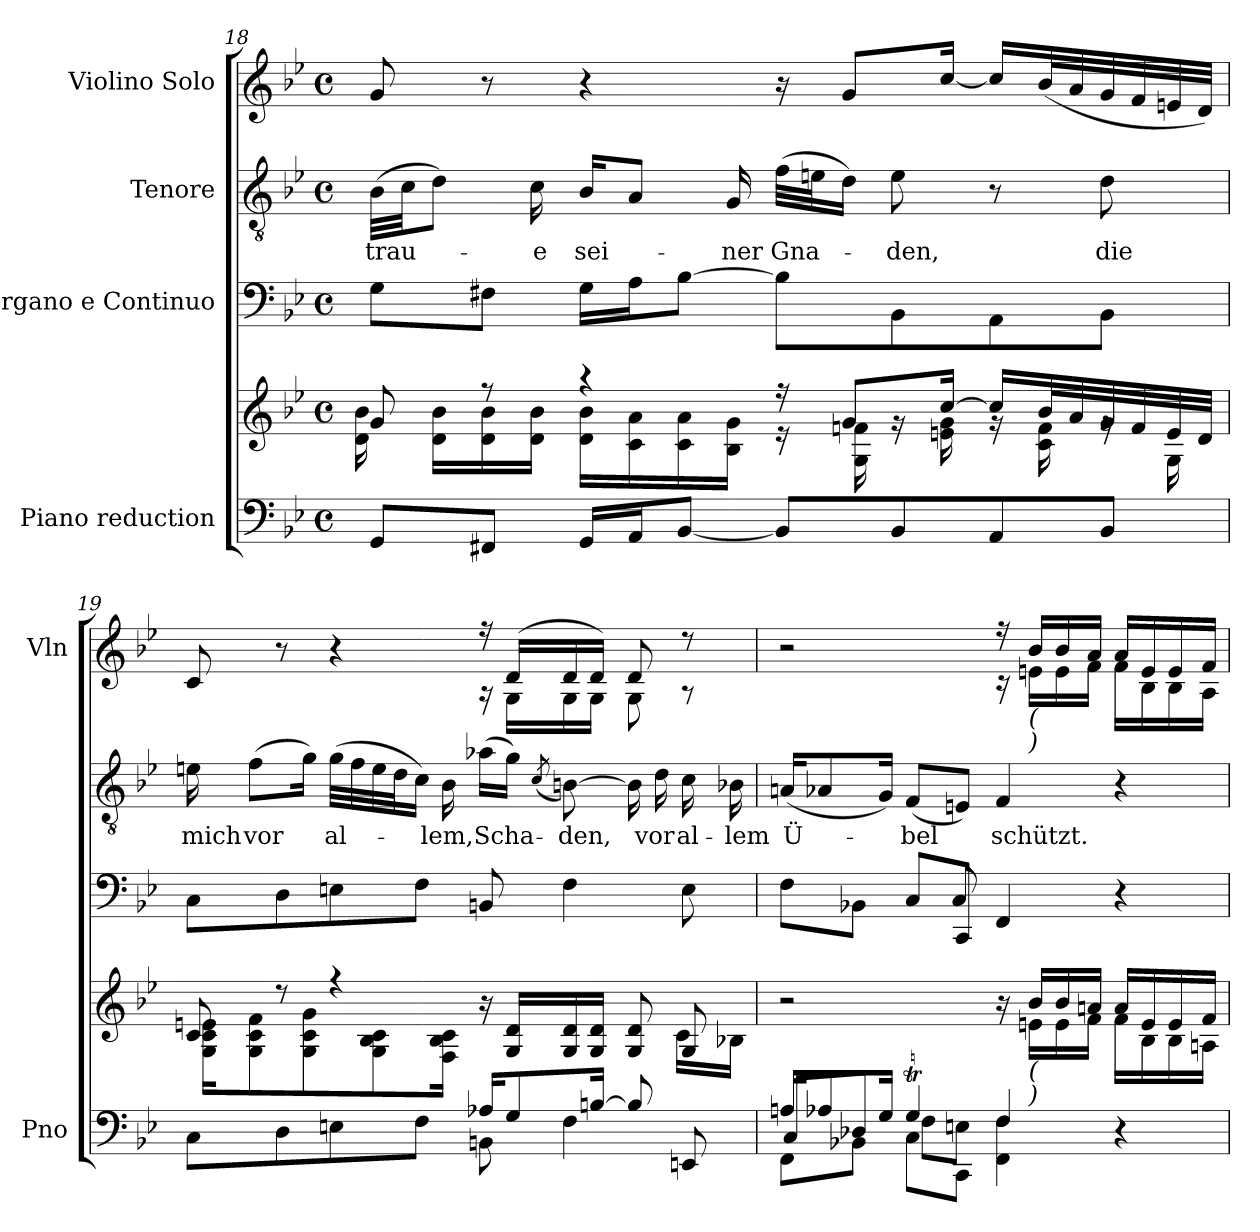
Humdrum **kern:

**kern	**kern	**kern	**kern	**text	**kern
*part4	*part4	*part3	*part2	*part2	*part1
*staff5	*staff4	*staff3	*staff2	*staff2	*staff1
*I"Piano reduction	*	*I"Organo e Continuo	*I"Tenore	*	*I"Violino Solo
*I'Pno	*	*	*	*	*I'Vln
!!LO:LB:g=z
*clefF4	*clefG2	*clefF4	*clefGv2	*	*clefG2
*k[b-e-]	*k[b-e-]	*k[b-e-]	*k[b-e-]	*	*k[b-e-]
*M4/4	*M4/4	*M4/4	*M4/4	*	*M4/4
*met(c)	*met(c)	*met(c)	*met(c)	*	*met(c)
=18	=18	=18	=18	=18	=18
*	*^	*	*	*	*
!	!	!	!	!	!LO:LY:b	!
8GG/L	8g/	16d\ 16b-\	8G\L	(>32B-\LLL	trau-	8g/
.	.	.	.	32c\JJ	.	.
.	.	16d\ 16b-\LL	.	8d\J)	.	.
8FF#X/J	8r	16d\ 16b-\	8F#X\J	.	.	8r
!	!	!	!	!	!LO:LY:b	!
.	.	16d\ 16b-\JJ	.	16c\	-e	.
!	!	!	!	!	!LO:LY:b	!
16GG/LL	4r	16d\ 16b-\LL	16G\LL	16B-/KL	sei-	4r
16AA/J	.	16c\ 16a\	16A\J	8A/J	.	.
[8BB-/J	.	16c\ 16a\	[8B-\J	.	.	.
!	!	!	!	!	!LO:LY:b	!
.	.	16B-\ 16g\JJ	.	16G/	-ner	.
!	!	!	!	!	!LO:LY:b	!
8BB-/L]	16r	16r	8B-\L]	(>32f\LLL	Gna-	16r
.	.	.	.	32en\J	.	.
.	8g/L	16G\ 16fn\	.	16d\JJ)	.	8g/L
!	!	!	!	!	!LO:LY:b	!
8BB-/	.	16rg	8BB-\	8e\	-den,	.
.	[16cc/Jk	16en\ 16g\	.	.	.	[16cc/Jk
8AA/	16cc/LL]	16rg	8AA\	8r	.	16cc/LL]
.	32b-/L	16c\ 16f\	.	.	.	(<32b-/L
.	32a/	.	.	.	.	32a/
!	!	!	!	!	!LO:LY:b	!
8BB-/J	32g/	16rg	8BB-\J	8d\	die	32g/
.	32f/	.	.	.	.	32f/
.	32e/	16G\	.	.	.	32en/
.	32d/JJJ	.	.	.	.	32d/JJJ)
=19	=19	=19	=19	=19	=19	=19
*^	*	*	*	*	*	*
!	!	!	!	!	!	!LO:LY:b	!
*	*	*	*	*	*	*	*^
2ryy	8C\L	8c/	16G\ 16c\ 16en\KL	8C\L	16en\	mich	8c/	8ryy
!	!	!	!	!	!	!LO:LY:b	!	!
.	.	.	8G\ 8c\ 8f\	.	(>8f\L	vor	.	.
.	8D\	8r	.	8D\	.	.	8r	8ryy
.	.	.	8G\ 8c\ 8g\	.	16g\Jk)	.	.	.
!	!	!	!	!	!	!LO:LY:b	!	!
.	8En\	4r	.	8En\	(>32g\LLL	al-	4r	4ryy
.	.	.	.	.	32f\	.	.	.
.	.	.	8G\ 8B-\ 8c\	.	32e\	.	.	.
.	.	.	.	.	32d\J	.	.	.
.	8F\J	.	.	8F\J	16c\JJ)	.	.	.
!	!	!	!	!	!	!LO:LY:b	!	!
.	.	.	16F\ 16B-\ 16c\Jk	.	16B-\	-lem,	.	.
!	!	!	!	!	!	!LO:LY:b	!	!
16A-X/KL	8BBn\	16r	4.ryy	8BBn/	(>16a-X\LL	Scha-	16r	16r
8G/	.	16G/ 16d/LL	.	.	16g\JJ)	.	(>16d/LL	16G\LL
.	.	.	.	.	(<8qc/	.	.	.
!	!	!	!	!	!	!LO:LY:b	!	!
.	4F\	16G/ 16d/	.	4F\	[8Bn\)	-den,	16d/	16G\
[16Bn/Jk	.	16G/ 16d/JJ	.	.	.	.	16d/JJ)	16G\JJ
8B/]	.	8G/ 8d/	.	.	16B\]	.	8d/	8G\
!	!	!	!	!	!	!LO:LY:b	!	!
.	.	.	.	.	16d\	vor	.	.
!	!	!	!	!	!	!LO:LY:b	!	!
8ryy	8EEn/	8G/	16c\LL	8E\	16c\	al-	8r	8r
!	!	!	!	!	!	!LO:LY:b	!	!
.	.	.	16B-X\JJ	.	16B-X\	-lem	.	.
!!LO:PB:g=z	!!
=20	=20	=20	=20	=20	=20	=20	=20	=20
*	*^	*	*	*^	*	*	*	*
!	!	!	!	!	!	!	!	!LO:LY:b	!	!
16An/KL	8FF\L	8C/L	2r	2ryy	8F\L	4ryy	(<16An/KL	Ü-	2r	2ryy
8A-X/	.	.	.	.	.	.	8A-X/	.	.	.
.	8BB-X\J	8D-X/J	.	.	8BB-X\J	.	.	.	.	.
16G/Jk	.	.	.	.	.	.	16G/Jk)	.	.	.
!	!	!	!	!	!	!	!	!LO:LY:b	!	!
4GT/	8C\L	8F\L	.	.	8C/L	8ryy	(<8F/L	-bel	.	.
.	8CC\J	8En\J	.	.	8CC/J	8C!/	8En/J)	.	.	.
!	!	!	!	!	!	!	!	!LO:LY:b	!	!
4F/	4FF\	4F\	16r	16ryy	4FF/	4ryy	4F/	schützt.	16r	16r
!	!	!	!	!	!	!	!	!	!LO:TX:b:i:t=(	!
!	!	!	!	!	!	!	!	!	!LO:TX:b:i:t=)	!
!	!	!	!LO:TX:b:i:t=(	!	!	!	!	!	!	!
!	!	!	!LO:TX:b:i:t=)	!	!	!	!	!	!	!
.	.	.	16b-/LL	16en\LL	.	.	.	.	16b-/LL	16en\LL
.	.	.	16b-/	16e\	.	.	.	.	16b-/	16e\
.	.	.	16an/JJ	16f\JJ	.	.	.	.	16a/JJ	16f\JJ
4r	4ryy	4ryy	16a/LL	16f\LL	4r	4ryy	4r	.	16a/LL	16f\LL
.	.	.	16e/	16B-\	.	.	.	.	16e/	16B-\
.	.	.	16e/	16B-\	.	.	.	.	16e/	16B-\
.	.	.	16f/JJ	16An\JJ	.	.	.	.	16f/JJ	16A\JJ
*v	*v	*v	*	*	*v	*v	*	*	*v	*v
*	*v	*v	*	*	*	*
=	=	=	=	=	=
*-	*-	*-	*-	*-	*-
